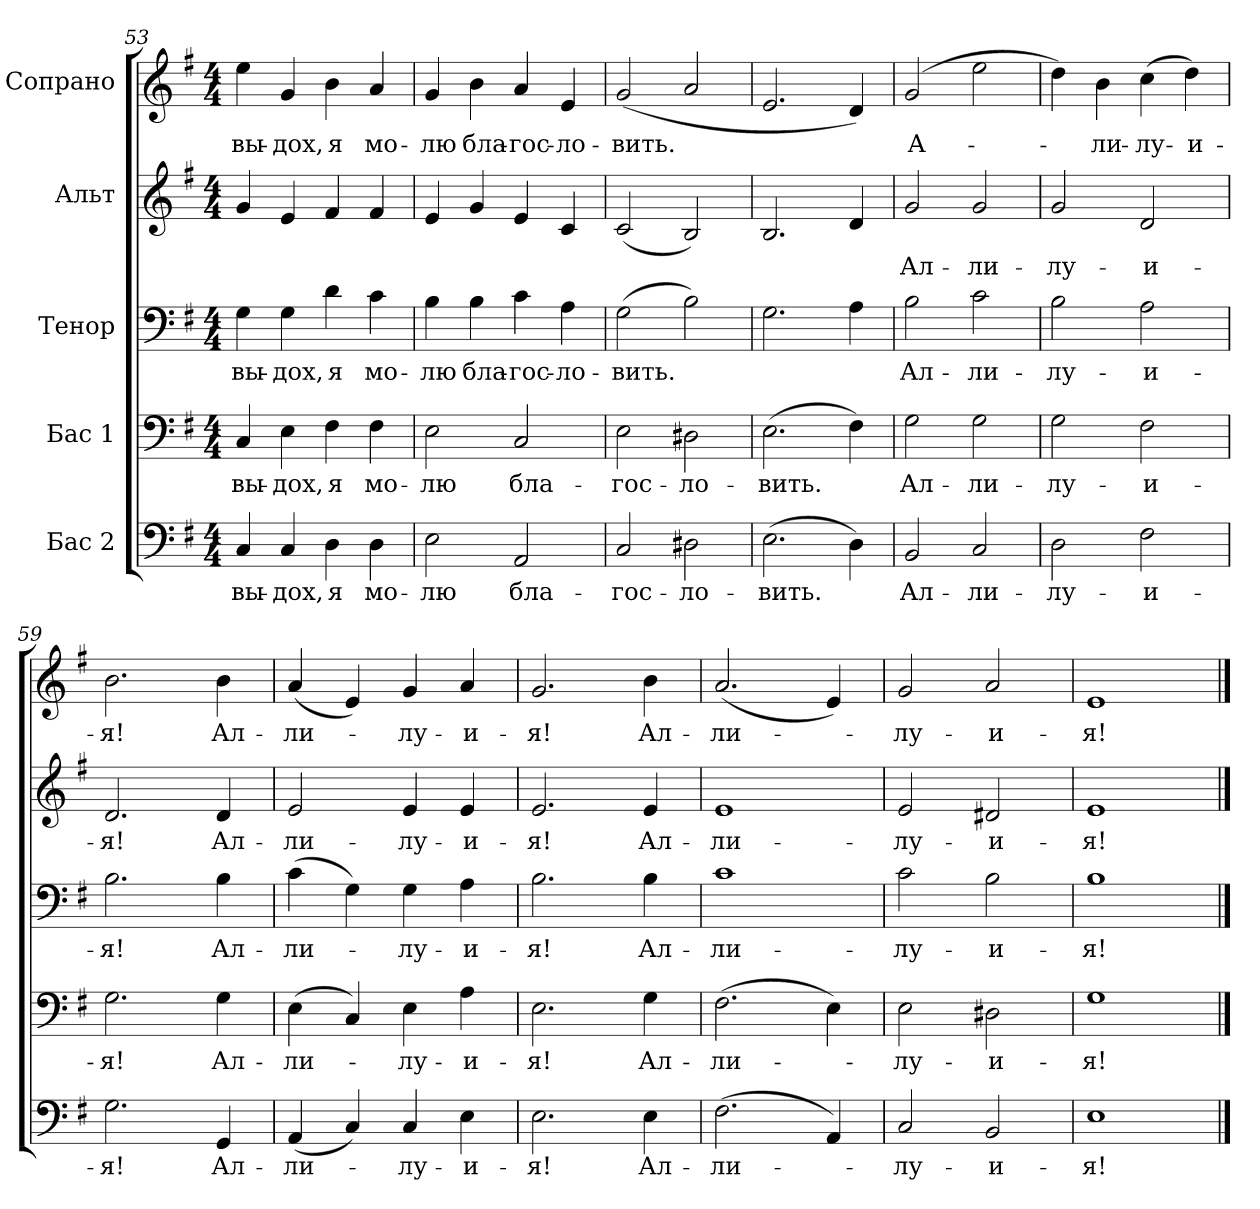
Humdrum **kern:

**kern	**text	**kern	**text	**kern	**text	**kern	**text	**kern	**text
*part5	*part5	*part4	*part4	*part3	*part3	*part2	*part2	*part1	*part1
*staff5	*staff5	*staff4	*staff4	*staff3	*staff3	*staff2	*staff2	*staff1	*staff1
*I"Бас 2	*	*I"Бас 1	*	*I"Тенор	*	*I"Альт	*	*I"Сопрано	*
*clefF4	*	*clefF4	*	*clefF4	*	*clefG2	*	*clefG2	*
*k[f#]	*	*k[f#]	*	*k[f#]	*	*k[f#]	*	*k[f#]	*
*M4/4	*	*M4/4	*	*M4/4	*	*M4/4	*	*M4/4	*
=53	=53	=53	=53	=53	=53	=53	=53	=53	=53
!	!LO:LY:b	!	!LO:LY:b	!	!LO:LY:b	!	!	!	!LO:LY:b
4C/	вы-	4C/	вы-	4G\	вы-	4g/	.	4ee\	вы-
!	!LO:LY:b	!	!LO:LY:b	!	!LO:LY:b	!	!	!	!LO:LY:b
4C/	-дох,	4E\	-дох,	4G\	-дох,	4e/	.	4g/	-дох,
!	!LO:LY:b	!	!LO:LY:b	!	!LO:LY:b	!	!	!	!LO:LY:b
4D\	я	4F#\	я	4d\	я	4f#/	.	4b\	я
!	!LO:LY:b	!	!LO:LY:b	!	!LO:LY:b	!	!	!	!LO:LY:b
4D\	мо-	4F#\	мо-	4c\	мо-	4f#/	.	4a/	мо-
=54	=54	=54	=54	=54	=54	=54	=54	=54	=54
!	!LO:LY:b	!	!LO:LY:b	!	!LO:LY:b	!	!	!	!LO:LY:b
2E\	-лю	2E\	-лю	4B\	-лю	4e/	.	4g/	-лю
!	!	!	!	!	!LO:LY:b	!	!	!	!LO:LY:b
.	.	.	.	4B\	бла-	4g/	.	4b\	бла-
!	!LO:LY:b	!	!LO:LY:b	!	!LO:LY:b	!	!	!	!LO:LY:b
2AA/	бла-	2C/	бла-	4c\	-гос-	4e/	.	4a/	-гос-
!	!	!	!	!	!LO:LY:b	!	!	!	!LO:LY:b
.	.	.	.	4A\	-ло-	4c/	.	4e/	-ло-
!!LO:LB:g=z
=55	=55	=55	=55	=55	=55	=55	=55	=55	=55
!	!LO:LY:b	!	!LO:LY:b	!	!LO:LY:b	!	!	!	!LO:LY:b
2C/	-гос-	2E\	-гос-	(2G\	-вить.	(2c/	.	(2g/	-вить.
!	!LO:LY:b	!	!LO:LY:b	!	!	!	!	!	!
2D#X\	-ло-	2D#X\	-ло-	2B\)	.	2B/)	.	2a/	.
=56	=56	=56	=56	=56	=56	=56	=56	=56	=56
!	!LO:LY:b	!	!LO:LY:b	!	!	!	!	!	!
(2.E\	-вить.	(2.E\	-вить.	2.G\	.	2.B/	.	2.e/	.
4D\)	.	4F#\)	.	4A\	.	4d/	.	4d/)	.
=57	=57	=57	=57	=57	=57	=57	=57	=57	=57
!	!LO:LY:b	!	!LO:LY:b	!	!LO:LY:b	!	!LO:LY:b	!	!LO:LY:b
2BB/	Ал-	2G\	Ал-	2B\	Ал-	2g/	Ал-	(2g/	А-
!	!LO:LY:b	!	!LO:LY:b	!	!LO:LY:b	!	!LO:LY:b	!	!
2C/	-ли-	2G\	-ли-	2c\	-ли-	2g/	-ли-	2ee\	.
=58	=58	=58	=58	=58	=58	=58	=58	=58	=58
!	!LO:LY:b	!	!LO:LY:b	!	!LO:LY:b	!	!LO:LY:b	!	!
2D\	-лу-	2G\	-лу-	2B\	-лу-	2g/	-лу-	4dd\)	.
!	!	!	!	!	!	!	!	!	!LO:LY:b
.	.	.	.	.	.	.	.	4b\	-ли-
!	!LO:LY:b	!	!LO:LY:b	!	!LO:LY:b	!	!LO:LY:b	!	!LO:LY:b
2F#\	-и-	2F#\	-и-	2A\	-и-	2d/	-и-	(4cc\	-лу-
!	!	!	!	!	!	!	!	!	!LO:LY:b
.	.	.	.	.	.	.	.	4dd\)	-и-
=59	=59	=59	=59	=59	=59	=59	=59	=59	=59
!	!LO:LY:b	!	!LO:LY:b	!	!LO:LY:b	!	!LO:LY:b	!	!LO:LY:b
2.G\	-я!	2.G\	-я!	2.B\	-я!	2.d/	-я!	2.b\	-я!
!	!LO:LY:b	!	!LO:LY:b	!	!LO:LY:b	!	!LO:LY:b	!	!LO:LY:b
4GG/	Ал-	4G\	Ал-	4B\	Ал-	4d/	Ал-	4b\	Ал-
=60	=60	=60	=60	=60	=60	=60	=60	=60	=60
!	!LO:LY:b	!	!LO:LY:b	!	!LO:LY:b	!	!LO:LY:b	!	!LO:LY:b
(4AA/	-ли-	(4E\	-ли-	(4c\	-ли-	2e/	-ли-	(4a/	-ли-
4C/)	.	4C/)	.	4G\)	.	.	.	4e/)	.
!	!LO:LY:b	!	!LO:LY:b	!	!LO:LY:b	!	!LO:LY:b	!	!LO:LY:b
4C/	-лу-	4E\	-лу-	4G\	-лу-	4e/	-лу-	4g/	-лу-
!	!LO:LY:b	!	!LO:LY:b	!	!LO:LY:b	!	!LO:LY:b	!	!LO:LY:b
4E\	-и-	4A\	-и-	4A\	-и-	4e/	-и-	4a/	и-
=61	=61	=61	=61	=61	=61	=61	=61	=61	=61
!	!LO:LY:b	!	!LO:LY:b	!	!LO:LY:b	!	!LO:LY:b	!	!LO:LY:b
2.E\	-я!	2.E\	-я!	2.B\	-я!	2.e/	-я!	2.g/	-я!
!	!LO:LY:b	!	!LO:LY:b	!	!LO:LY:b	!	!LO:LY:b	!	!LO:LY:b
4E\	Ал-	4G\	Ал-	4B\	Ал-	4e/	Ал-	4b\	Ал-
=62	=62	=62	=62	=62	=62	=62	=62	=62	=62
!	!LO:LY:b	!	!LO:LY:b	!	!LO:LY:b	!	!LO:LY:b	!	!LO:LY:b
(2.F#\	-ли-	(2.F#\	-ли-	1c	-ли-	1e	-ли-	(2.a/	-ли-
4AA/)	.	4E\)	.	.	.	.	.	4e/)	.
=63	=63	=63	=63	=63	=63	=63	=63	=63	=63
!	!LO:LY:b	!	!LO:LY:b	!	!LO:LY:b	!	!LO:LY:b	!	!LO:LY:b
2C/	-лу-	2E\	-лу-	2c\	-лу-	2e/	-лу-	2g/	-лу-
!	!LO:LY:b	!	!LO:LY:b	!	!LO:LY:b	!	!LO:LY:b	!	!LO:LY:b
2BB/	-и-	2D#X\	-и-	2B\	-и-	2d#X/	-и-	2a/	-и-
=64	=64	=64	=64	=64	=64	=64	=64	=64	=64
!	!LO:LY:b	!	!LO:LY:b	!	!LO:LY:b	!	!LO:LY:b	!	!LO:LY:b
1E	-я!	1G	-я!	1B	-я!	1e	-я!	1e	-я!
==	==	==	==	==	==	==	==	==	==
*-	*-	*-	*-	*-	*-	*-	*-	*-	*-
